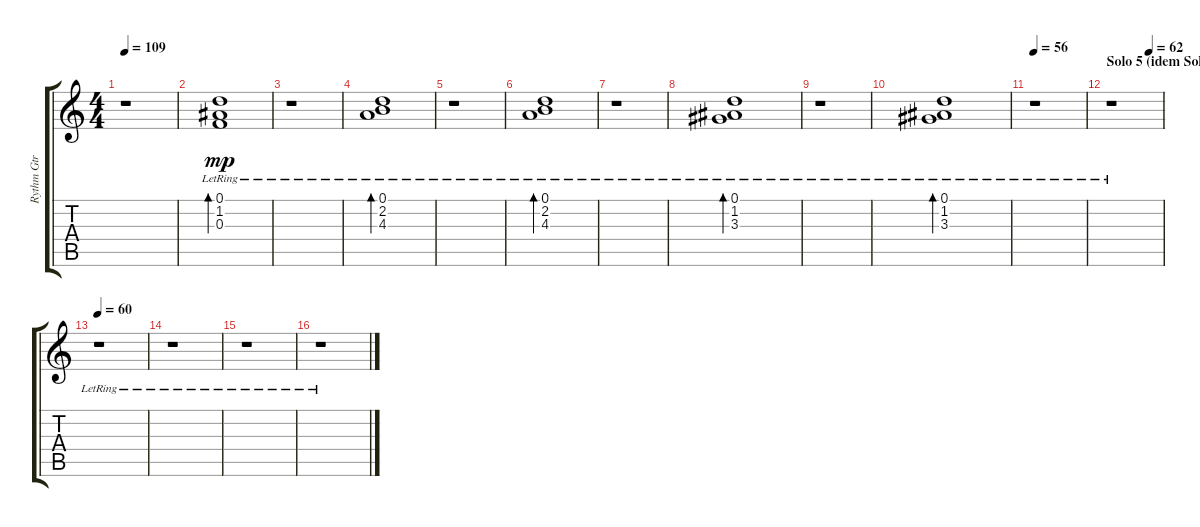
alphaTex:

\track ("Rythm Gtr" "Rythm Gtr") {instrument electricguitarclean}
\staff {score tabs}
\tuning (D4 A3 F3 C3 G2 D2) {hide}
\ts (4 4)
\tempo 109
\clef g2
\ks c
r.1{dy mp} |
(0.1{lr} 1.2{lr} 0.3{lr}).1{bd 120} |
r.1 |
(0.1{lr} 2.2{lr} 4.3{lr}).1{bd 240} |
r.1 |
(0.1{lr} 2.2{lr} 4.3{lr}).1{bd 240} |
r.1 |
(0.1{lr} 1.2{lr} 3.3{lr}).1{bd 240} |
r.1 |
(0.1{lr} 1.2{lr} 3.3{lr}).1{bd 120} |
\tempo 56
r.1 |
\section ("" "Solo 5 (idem Solo 2)")
\tempo (62 0.75)
r.1 |
\tempo 60
r.1 |
r.1 |
r.1 |
r.1
